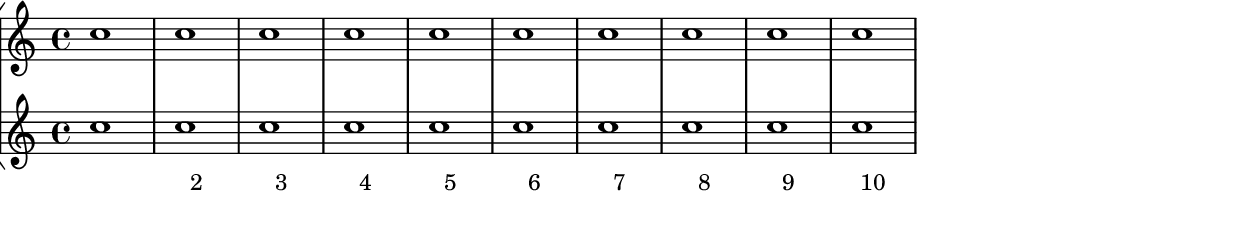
%% Generated by lilypond-book
%% Options: [exampleindent=10.16\mm,indent=0\mm,line-width=160\mm,paper-height=845.047\pt,paper-width=597.508\pt,papersize='(cons (* 597.508 pt) (* 845.047 pt))]
\include "lilypond-book-preamble.ly"


% ****************************************************************
% Start cut-&-pastable-section
% ****************************************************************

#(ly:set-option 'eps-box-padding 3.000000)



\paper {
  #(set-paper-size '(cons (* 597.508 pt) (* 845.047 pt)))
  indent = 0\mm
  line-width = 160\mm
  % offset the left padding, also add 1mm as lilypond creates cropped
  % images with a little space on the right
  line-width = #(- line-width (* mm  3.000000) (* mm 1))
}

\layout {
  
}




% ****************************************************************
% ly snippet:
% ****************************************************************
\sourcefilename "/lilypond-2.25.21/input/regression/centered-bar-numbers-down.ly"
\sourcefileline 0
\version "2.23.3"

\header {
  texidoc = "Measure-centered bar numbers may be placed beneath
the staves."
}

\layout {
  \context {
    \Score
    centerBarNumbers = ##t
    \override CenteredBarNumberLineSpanner.direction = #DOWN
  }
}

\new StaffGroup <<
  \repeat unfold 10 { c''1 }
  \repeat unfold 10 { c''1 }
>>


% ****************************************************************
% end ly snippet
% ****************************************************************
